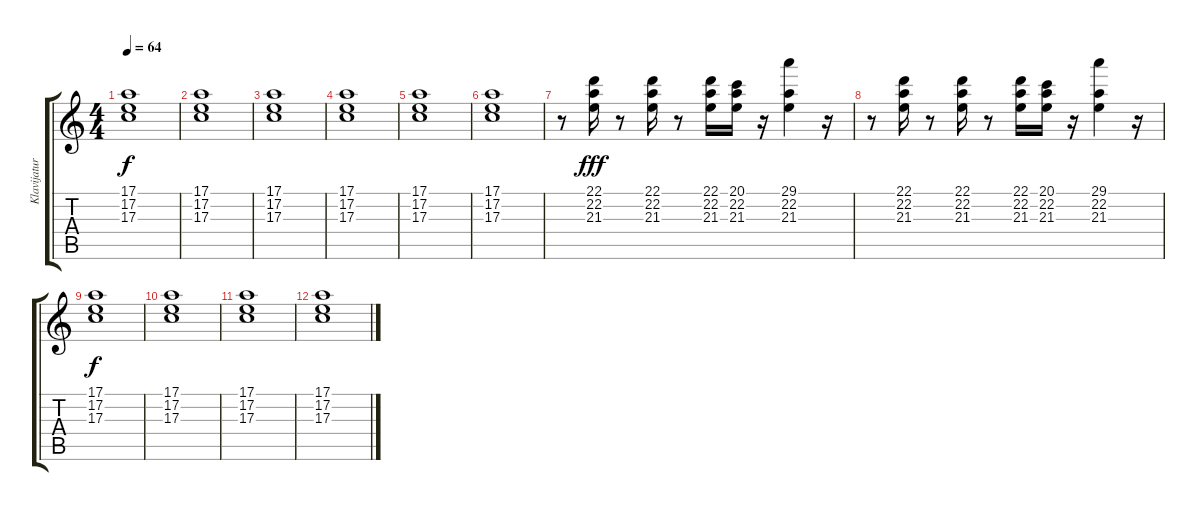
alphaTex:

\track ("Klavijature II" "Klavijatur") {instrument rockorgan}
\staff {score tabs}
\tuning (E4 B3 G3 D3 A2 E2) {hide}
\ts (4 4)
\tempo 64
\clef g2
\ks c
(17.1 17.2 17.3).1{dy f} |
(17.1 17.2 17.3).1 |
(17.1 17.2 17.3).1 |
(17.1 17.2 17.3).1 |
(17.1 17.2 17.3).1 |
(17.1 17.2 17.3).1 |
r.8 (22.1 22.2 21.3).16{dy fff} r.8 (22.1 22.2 21.3).16 r.8 (22.1 22.2 21.3).16 (20.1 22.2 21.3).16 r.16 (29.1 22.2 21.3).4 r.16 |
r.8 (22.1 22.2 21.3).16 r.8 (22.1 22.2 21.3).16 r.8 (22.1 22.2 21.3).16 (20.1 22.2 21.3).16 r.16 (29.1 22.2 21.3).4 r.16 |
(17.1 17.2 17.3).1{dy f} |
(17.1 17.2 17.3).1{volume 0} |
(17.1 17.2 17.3).1 |
(17.1 17.2 17.3).1
